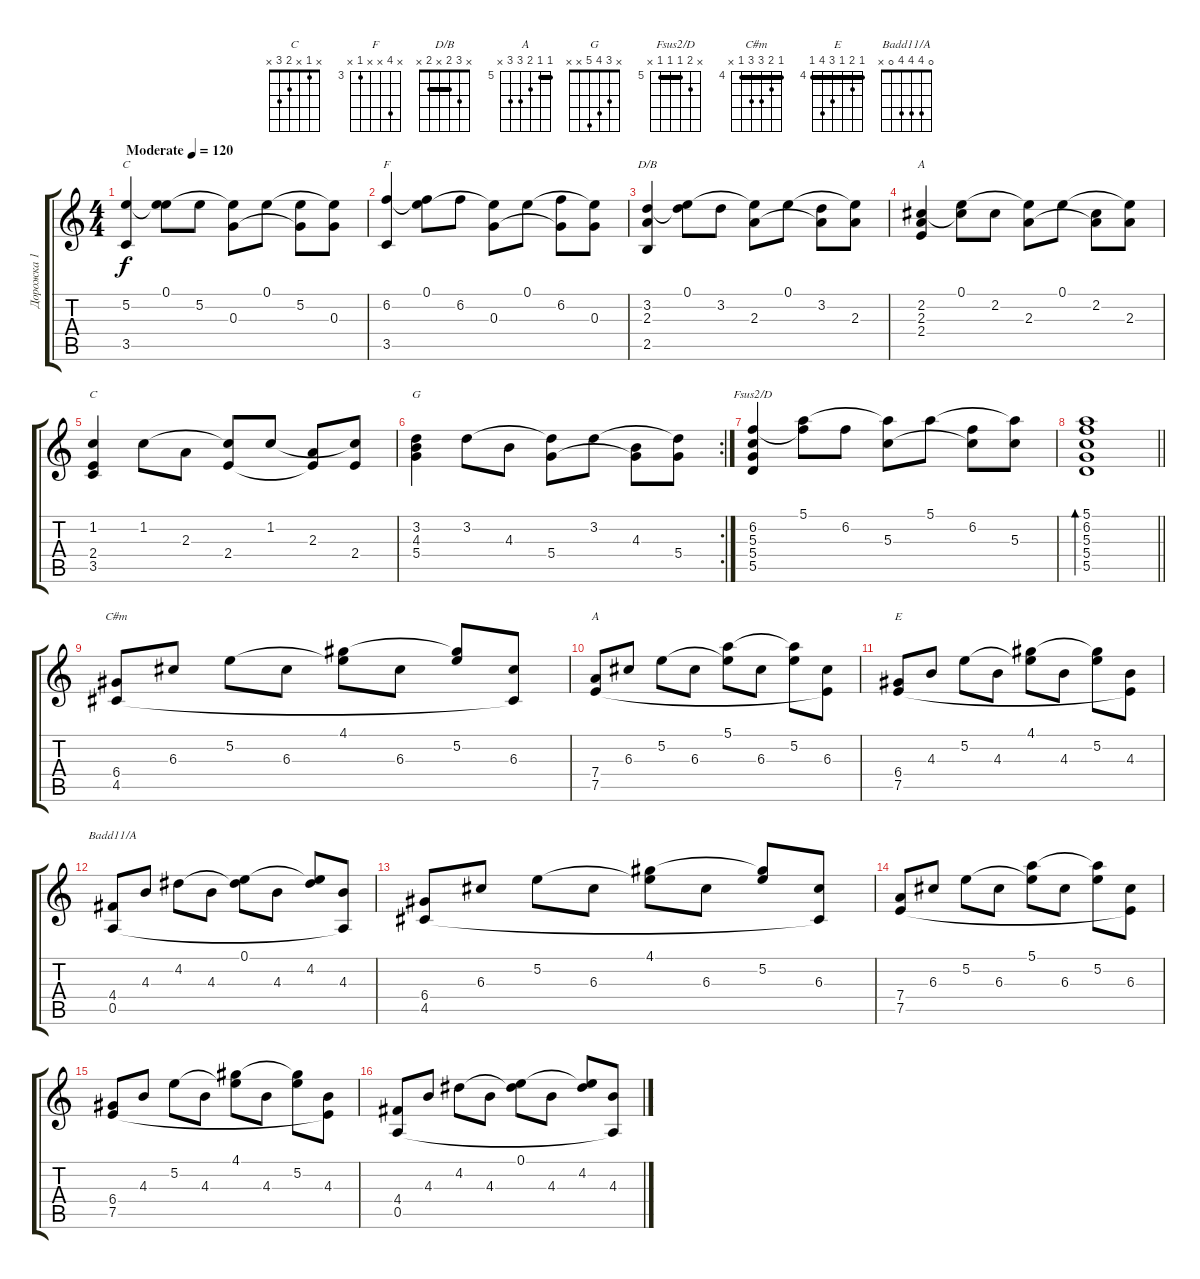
\track ("Дорожка 1" "Дорожка 1") {instrument electricguitarjazz}
\staff {score tabs}
\tuning (E4 B3 G3 D3 A2 E2) {hide}
\chord ("C" x 5 x x 3 x)
\chord ("F" x 6 x x 3 x) {firstfret 3}
\chord ("D/B" x 3 2 x 2 x) {barre 2}
\chord ("A" x 2 2 2 x x) {barre 2}
\chord ("C" x 1 x 2 3 x)
\chord ("G" x 3 4 5 x x)
\chord ("Fsus2/D" x 6 5 5 5 x) {firstfret 5 barre 5}
\chord ("C#m" 4 5 6 6 4 x) {firstfret 4 barre 4}
\chord ("A" 5 5 6 7 7 x) {firstfret 5 barre 5}
\chord ("E" 4 5 4 6 7 4) {firstfret 4 barre 4}
\chord ("Badd11/A" 0 4 4 4 0 x)
\ts (4 4)
\tempo (120 "Moderate")
\clef g2
\ks c
(5.2 3.5).4{ch "C" dy f instrument electricguitarjazz} (0.1 5.2{t}).8 5.2.8 (0.1{t} 0.3).8 0.1.8 (5.2 0.3{t}).8 (0.1{t} 0.3).8 |
(6.2 3.5).4{ch "F"} (0.1 6.2{t}).8 6.2.8 (0.1{t} 0.3).8 0.1.8 (6.2 0.3{t}).8 (0.1{t} 0.3).8 |
(3.2 2.3 2.5).4{ch "D/B"} (0.1 3.2{t}).8 3.2.8 (0.1{t} 2.3).8 0.1.8 (3.2 2.3{t}).8 (0.1{t} 2.3).8 |
(2.2 2.3 2.4).4{ch "A"} (0.1 2.2{t}).8 2.2.8 (0.1{t} 2.3).8 0.1.8 (2.2 2.3{t}).8 (0.1{t} 2.3).8 |
(1.2 2.4 3.5).4{ch "C"} 1.2.8 2.3.8 (1.2{t} 2.4).8 1.2.8 (2.3 2.4{t}).8 (1.2{t} 2.4).8 |
\rc 2
(3.2 4.3 5.4).4{ch "G"} 3.2.8 4.3.8 (3.2{t} 5.4).8 3.2.8 (4.3 5.4{t}).8 (3.2{t} 5.4).8 |
(6.2 5.3 5.4 5.5).4{ch "Fsus2/D"} (5.1 6.2{t}).8 6.2.8 (5.1{t} 5.3).8 5.1.8 (6.2 5.3{t}).8 (5.1{t} 5.3).8 |
\barLineRight lightlight
(5.1 6.2 5.3 5.4 5.5).1{bd 480} |
(6.4 4.5).8{ch "C#m"} 6.3.8 5.2.8 6.3.8 (4.1 5.2{t}).8 6.3.8 (4.1{t} 5.2).8 (6.3 4.5{t}).8 |
(7.4 7.5).8{ch "A"} 6.3.8 5.2.8 6.3.8 (5.1 5.2{t}).8 6.3.8 (5.1{t} 5.2).8 (6.3 7.5{t}).8 |
(6.4 7.5).8{ch "E"} 4.3.8 5.2.8 4.3.8 (4.1 5.2{t}).8 4.3.8 (4.1{t} 5.2).8 (4.3 7.5{t}).8 |
(4.4 0.5).8{ch "Badd11/A"} 4.3.8 4.2.8 4.3.8 (0.1 4.2{t}).8 4.3.8 (0.1{t} 4.2).8 (4.3 0.5{t}).8 |
(6.4 4.5).8 6.3.8 5.2.8 6.3.8 (4.1 5.2{t}).8 6.3.8 (4.1{t} 5.2).8 (6.3 4.5{t}).8 |
(7.4 7.5).8 6.3.8 5.2.8 6.3.8 (5.1 5.2{t}).8 6.3.8 (5.1{t} 5.2).8 (6.3 7.5{t}).8 |
(6.4 7.5).8 4.3.8 5.2.8 4.3.8 (4.1 5.2{t}).8 4.3.8 (4.1{t} 5.2).8 (4.3 7.5{t}).8 |
(4.4 0.5).8 4.3.8 4.2.8 4.3.8 (0.1 4.2{t}).8 4.3.8 (0.1{t} 4.2).8 (4.3 0.5{t}).8
